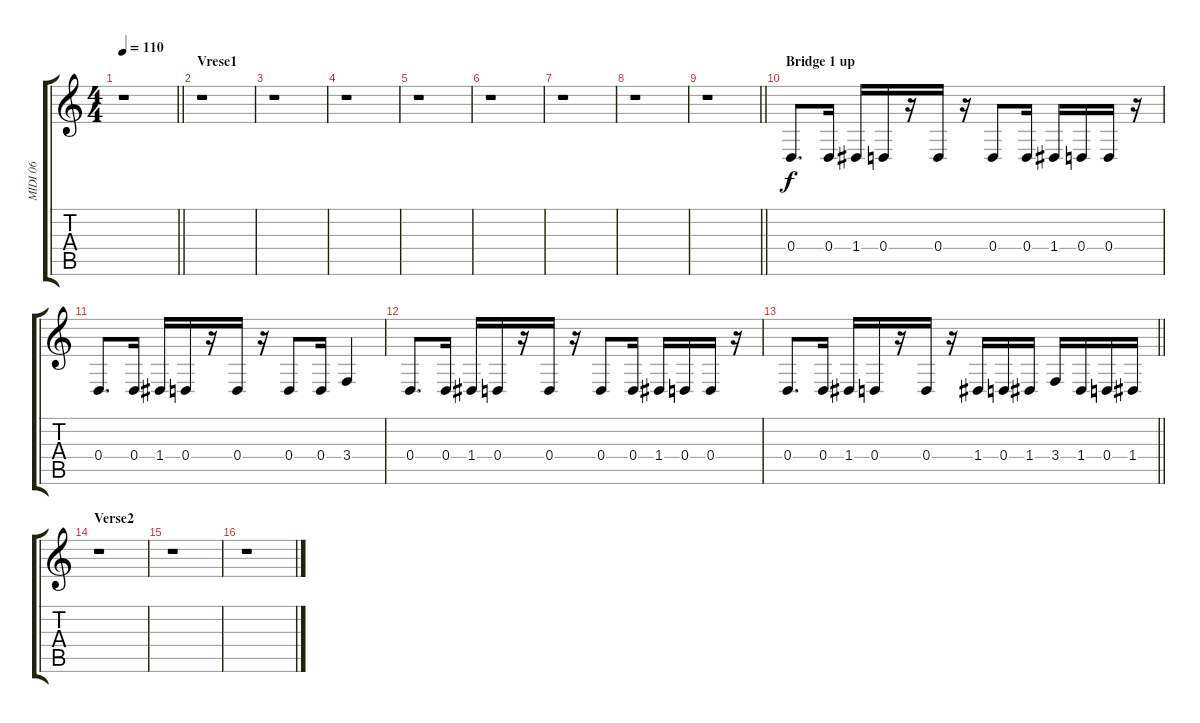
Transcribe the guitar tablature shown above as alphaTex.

\track ("MIDI 06" "MIDI 06") {instrument lead1square}
\staff {score tabs}
\tuning (E4 B3 G3 D3 A2 E2) {hide}
\ts (4 4)
\tempo 110
\clef g2
\barLineRight lightlight
\ks c
r.1{dy f} |
\section ("" "Vrese1")
r.1 |
r.1 |
r.1 |
r.1 |
r.1 |
r.1 |
r.1 |
\barLineRight lightlight
r.1 |
\section ("" "Bridge 1 up")
0.4.8{d} 0.4.16 1.4.16 0.4.16 r.16 0.4.16 r.16 0.4.8 0.4.16 1.4.16 0.4.16 0.4.16 r.16 |
0.4.8{d} 0.4.16 1.4.16 0.4.16 r.16 0.4.16 r.16 0.4.8 0.4.16 3.4.4 |
0.4.8{d} 0.4.16 1.4.16 0.4.16 r.16 0.4.16 r.16 0.4.8 0.4.16 1.4.16 0.4.16 0.4.16 r.16 |
\barLineRight lightlight
0.4.8{d} 0.4.16 1.4.16 0.4.16 r.16 0.4.16 r.16 1.4.16 0.4.16 1.4.16 3.4.16 1.4.16 0.4.16 1.4.16 |
\section ("" "Verse2")
r.1 |
r.1 |
r.1
